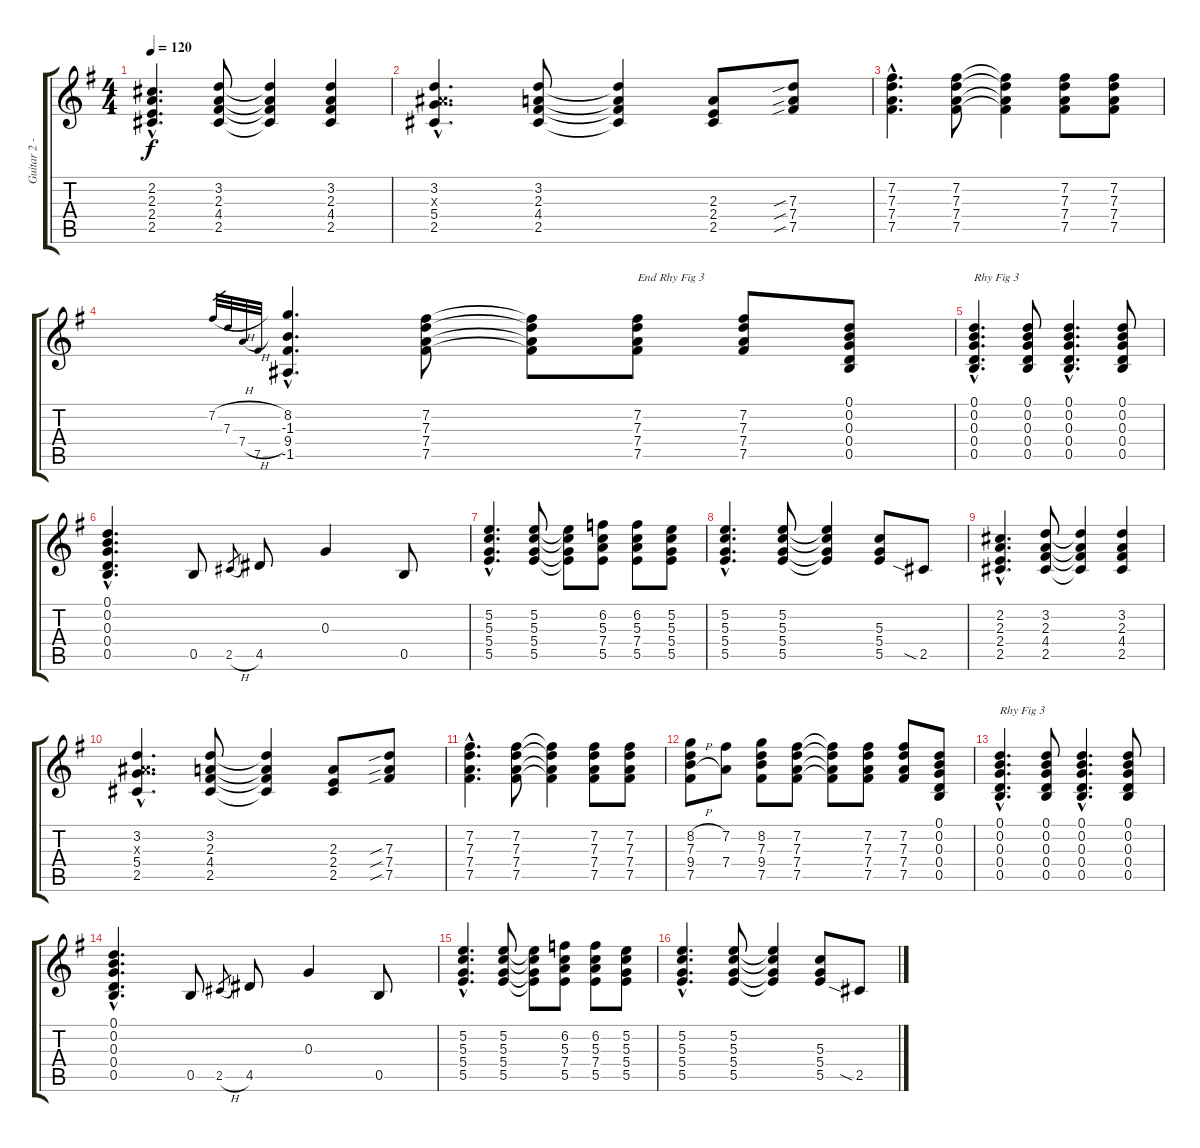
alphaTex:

\track ("Guitar 2 - Open G Tuning" "Guitar 2 -") {instrument overdrivenguitar}
\staff {score tabs}
\tuning (D4 B3 G3 D3 B2 G2) {hide}
\ts (4 4)
\tempo 120
\clef g2
\ks g
(2.2{hac} 2.3{hac} 2.4{hac} 2.5{hac}).4{d dy f} (3.2 2.3 4.4 2.5).8 (3.2{t} 2.3{t} 4.4{t} 2.5{t}).4 (3.2 2.3 4.4 2.5).4 |
(3.2{hac} 3.3{hac x} 5.4{hac} 2.5{hac}).4{d} (3.2 2.3 4.4 2.5).8 (3.2{t} 2.3{t} 4.4{t} 2.5{t}).4 (2.3 2.4 2.5).8 (7.3{sib} 7.4{sib} 7.5{sib}).8 |
(7.2{hac} 7.3{hac} 7.4{hac} 7.5{hac}).4{d} (7.2 7.3 7.4 7.5).8 (7.2{t} 7.3{t} 7.4{t} 7.5{t}).4 (7.2 7.3 7.4 7.5).8 (7.2 7.3 7.4 7.5).8 |
7.2{h}.32{gr} 7.3.32{gr} 7.4{h}.32{gr} 7.5.32{gr} (8.2{hac} -1.3{hac} 9.4{hac} -1.5{hac}).4{d} (7.2 7.3 7.4 7.5).8 (7.2{t} 7.3{t} 7.4{t} 7.5{t}).8 (7.2 7.3 7.4 7.5).8{txt "End Rhy Fig 3"} (7.2 7.3 7.4 7.5).8 (0.1 0.2 0.3 0.4 0.5).8 |
(0.1{hac} 0.2{hac} 0.3{hac} 0.4{hac} 0.5{hac}).4{d txt "Rhy Fig 3"} (0.1 0.2 0.3 0.4 0.5).8 (0.1{hac} 0.2{hac} 0.3{hac} 0.4{hac} 0.5{hac}).4{d} (0.1 0.2 0.3 0.4 0.5).8 |
(0.1{hac} 0.2{hac} 0.3{hac} 0.4{hac} 0.5{hac}).4{d} 0.5.8 2.5{h}.8{gr} 4.5.8 0.3.4 0.5.8 |
(5.2{hac} 5.3{hac} 5.4{hac} 5.5{hac}).4{d} (5.2 5.3 5.4 5.5).8 (5.2{t} 5.3{t} 5.4{t} 5.5{t}).8 (6.2 5.3 7.4 5.5).8 (6.2 5.3 7.4 5.5).8 (5.2 5.3 5.4 5.5).8 |
(5.2{hac} 5.3{hac} 5.4{hac} 5.5{hac}).4{d} (5.2 5.3 5.4 5.5).8 (5.2{t} 5.3{t} 5.4{t} 5.5{t}).4 (5.3 5.4 5.5).8 2.5{sia}.8 |
(2.2{hac} 2.3{hac} 2.4{hac} 2.5{hac}).4{d} (3.2 2.3 4.4 2.5).8 (3.2{t} 2.3{t} 4.4{t} 2.5{t}).4 (3.2 2.3 4.4 2.5).4 |
(3.2{hac} 3.3{hac x} 5.4{hac} 2.5{hac}).4{d} (3.2 2.3 4.4 2.5).8 (3.2{t} 2.3{t} 4.4{t} 2.5{t}).4 (2.3 2.4 2.5).8 (7.3{sib} 7.4{sib} 7.5{sib}).8 |
(7.2{hac} 7.3{hac} 7.4{hac} 7.5{hac}).4{d} (7.2 7.3 7.4 7.5).8 (7.2{t} 7.3{t} 7.4{t} 7.5{t}).4 (7.2 7.3 7.4 7.5).8 (7.2 7.3 7.4 7.5).8 |
(8.2{h} 7.3 9.4{h} 7.5).8 (7.2 7.4).8 (8.2 7.3 9.4 7.5).8 (7.2 7.3 7.4 7.5).8 (7.2{t} 7.3{t} 7.4{t} 7.5{t}).8 (7.2 7.3 7.4 7.5).8 (7.2 7.3 7.4 7.5).8 (0.1 0.2 0.3 0.4 0.5).8 |
(0.1{hac} 0.2{hac} 0.3{hac} 0.4{hac} 0.5{hac}).4{d txt "Rhy Fig 3" volume 11 instrument overdrivenguitar} (0.1 0.2 0.3 0.4 0.5).8 (0.1{hac} 0.2{hac} 0.3{hac} 0.4{hac} 0.5{hac}).4{d} (0.1 0.2 0.3 0.4 0.5).8 |
(0.1{hac} 0.2{hac} 0.3{hac} 0.4{hac} 0.5{hac}).4{d} 0.5.8 2.5{h}.8{gr} 4.5.8 0.3.4 0.5.8 |
(5.2{hac} 5.3{hac} 5.4{hac} 5.5{hac}).4{d} (5.2 5.3 5.4 5.5).8 (5.2{t} 5.3{t} 5.4{t} 5.5{t}).8 (6.2 5.3 7.4 5.5).8 (6.2 5.3 7.4 5.5).8 (5.2 5.3 5.4 5.5).8 |
(5.2{hac} 5.3{hac} 5.4{hac} 5.5{hac}).4{d} (5.2 5.3 5.4 5.5).8 (5.2{t} 5.3{t} 5.4{t} 5.5{t}).4 (5.3 5.4 5.5).8 2.5{sia}.8
